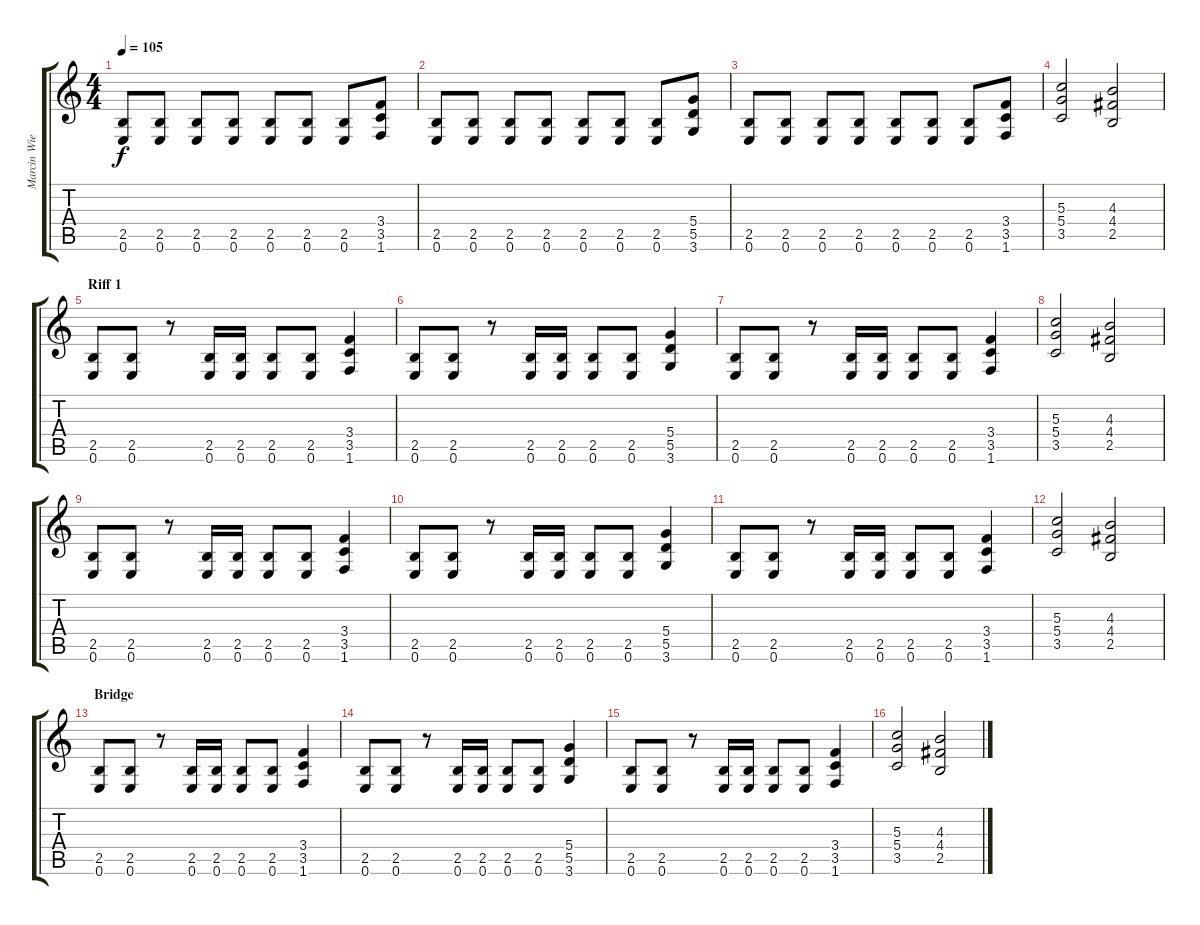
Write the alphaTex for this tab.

\track ("Marcin Wieczorek (rhythm guitar)" "Marcin Wie") {instrument distortionguitar}
\staff {score tabs}
\tuning (E4 B3 G3 D3 A2 E2) {hide}
\ts (4 4)
\tempo 105
\clef g2
\ks c
(2.5 0.6).8{dy f} (2.5 0.6).8 (2.5 0.6).8 (2.5 0.6).8 (2.5 0.6).8 (2.5 0.6).8 (2.5 0.6).8 (3.4 3.5 1.6).8 |
(2.5 0.6).8 (2.5 0.6).8 (2.5 0.6).8 (2.5 0.6).8 (2.5 0.6).8 (2.5 0.6).8 (2.5 0.6).8 (5.4 5.5 3.6).8 |
(2.5 0.6).8 (2.5 0.6).8 (2.5 0.6).8 (2.5 0.6).8 (2.5 0.6).8 (2.5 0.6).8 (2.5 0.6).8 (3.4 3.5 1.6).8 |
(5.3 5.4 3.5).2 (4.3 4.4 2.5).2 |
\section ("" "Riff 1")
(2.5 0.6).8 (2.5 0.6).8 r.8 (2.5 0.6).16 (2.5 0.6).16 (2.5 0.6).8 (2.5 0.6).8 (3.4 3.5 1.6).4 |
(2.5 0.6).8 (2.5 0.6).8 r.8 (2.5 0.6).16 (2.5 0.6).16 (2.5 0.6).8 (2.5 0.6).8 (5.4 5.5 3.6).4 |
(2.5 0.6).8 (2.5 0.6).8 r.8 (2.5 0.6).16 (2.5 0.6).16 (2.5 0.6).8 (2.5 0.6).8 (3.4 3.5 1.6).4 |
(5.3 5.4 3.5).2 (4.3 4.4 2.5).2 |
(2.5 0.6).8 (2.5 0.6).8 r.8 (2.5 0.6).16 (2.5 0.6).16 (2.5 0.6).8 (2.5 0.6).8 (3.4 3.5 1.6).4 |
(2.5 0.6).8 (2.5 0.6).8 r.8 (2.5 0.6).16 (2.5 0.6).16 (2.5 0.6).8 (2.5 0.6).8 (5.4 5.5 3.6).4 |
(2.5 0.6).8 (2.5 0.6).8 r.8 (2.5 0.6).16 (2.5 0.6).16 (2.5 0.6).8 (2.5 0.6).8 (3.4 3.5 1.6).4 |
(5.3 5.4 3.5).2 (4.3 4.4 2.5).2 |
\section ("" "Bridge")
(2.5 0.6).8 (2.5 0.6).8 r.8 (2.5 0.6).16 (2.5 0.6).16 (2.5 0.6).8 (2.5 0.6).8 (3.4 3.5 1.6).4 |
(2.5 0.6).8 (2.5 0.6).8 r.8 (2.5 0.6).16 (2.5 0.6).16 (2.5 0.6).8 (2.5 0.6).8 (5.4 5.5 3.6).4 |
(2.5 0.6).8 (2.5 0.6).8 r.8 (2.5 0.6).16 (2.5 0.6).16 (2.5 0.6).8 (2.5 0.6).8 (3.4 3.5 1.6).4 |
(5.3 5.4 3.5).2 (4.3 4.4 2.5).2
